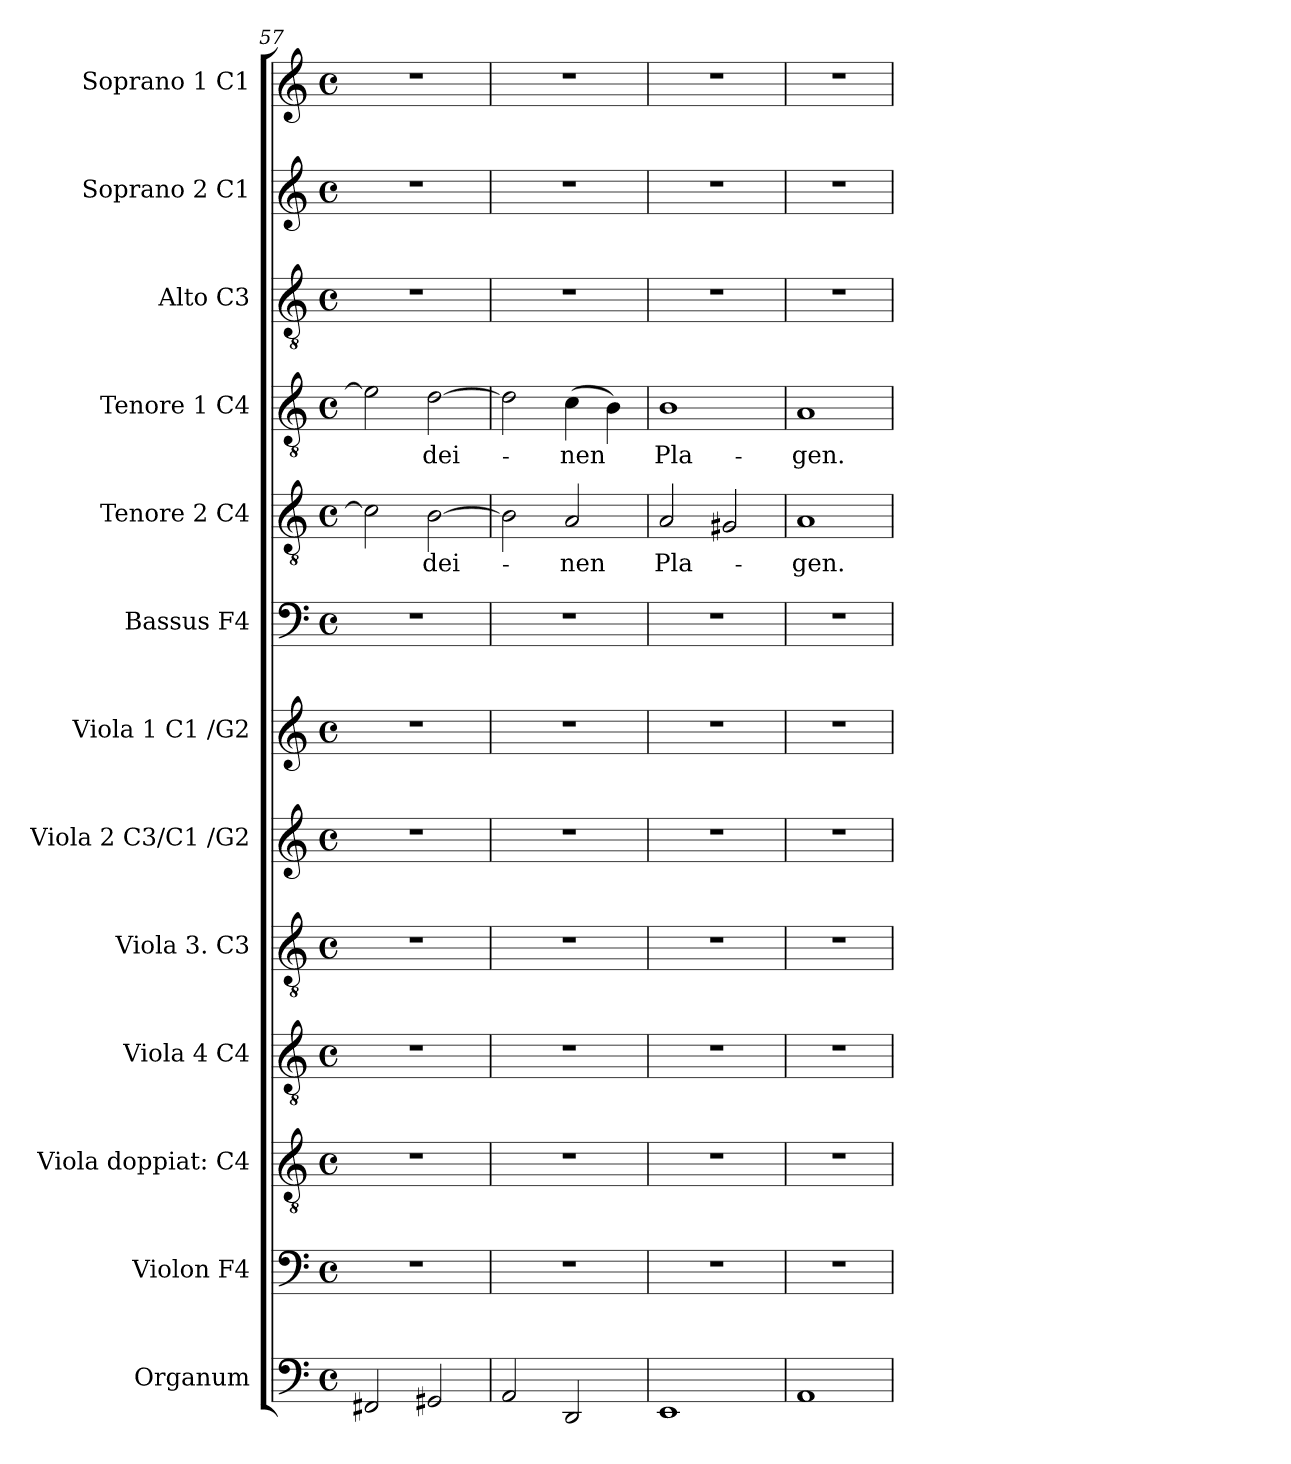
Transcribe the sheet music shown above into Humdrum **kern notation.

**kern	**kern	**kern	**kern	**kern	**kern	**kern	**kern	**kern	**text	**kern	**text	**kern	**kern	**kern
*part13	*part12	*part11	*part10	*part9	*part8	*part7	*part6	*part5	*part5	*part4	*part4	*part3	*part2	*part1
*staff13	*staff12	*staff11	*staff10	*staff9	*staff8	*staff7	*staff6	*staff5	*staff5	*staff4	*staff4	*staff3	*staff2	*staff1
*I"Organum	*I"Violon  F4	*I"Viola doppiat:  C4	*I"Viola 4  C4	*I"Viola 3.  C3	*I"Viola 2  C3/C1 /G2	*I"Viola 1  C1 /G2	*I"Bassus  F4	*I"Tenore 2  C4	*	*I"Tenore 1  C4	*	*I"Alto  C3	*I"Soprano 2  C1	*I"Soprano 1  C1
*	*I'Vln	*I'Vla	*I'Vla	*I'Vla	*I'Vla	*I'Vla	*	*	*	*	*	*	*	*
!!LO:LB:g=z
*clefF4	*clefF4	*clefGv2	*clefGv2	*clefGv2	*clefG2	*clefG2	*clefF4	*clefGv2	*	*clefGv2	*	*clefGv2	*clefG2	*clefG2
*k[]	*k[]	*k[]	*k[]	*k[]	*k[]	*k[]	*k[]	*k[]	*	*k[]	*	*k[]	*k[]	*k[]
*C:	*C:	*C:	*C:	*C:	*C:	*C:	*C:	*C:	*	*C:	*	*C:	*C:	*C:
*M4/4	*M4/4	*M4/4	*M4/4	*M4/4	*M4/4	*M4/4	*M4/4	*M4/4	*	*M4/4	*	*M4/4	*M4/4	*M4/4
*met(c)	*met(c)	*met(c)	*met(c)	*met(c)	*met(c)	*met(c)	*met(c)	*met(c)	*	*met(c)	*	*met(c)	*met(c)	*met(c)
=57	=57	=57	=57	=57	=57	=57	=57	=57	=57	=57	=57	=57	=57	=57
2FF#X/	1r	1r	1r	1r	1r	1r	1r	2c\]	.	2e\]	.	1r	1r	1r
!	!	!	!	!	!	!	!	!	!LO:LY:b	!	!LO:LY:b	!	!	!
2GG#X/	.	.	.	.	.	.	.	[2B\	dei-	[2d\	dei-	.	.	.
=58	=58	=58	=58	=58	=58	=58	=58	=58	=58	=58	=58	=58	=58	=58
2AA/	1r	1r	1r	1r	1r	1r	1r	2B\]	.	2d\]	.	1r	1r	1r
!	!	!	!	!	!	!	!	!	!LO:LY:b	!	!LO:LY:b	!	!	!
2DD/	.	.	.	.	.	.	.	2A/	-nen	(>4c\	-nen	.	.	.
.	.	.	.	.	.	.	.	.	.	4B\)	.	.	.	.
=59	=59	=59	=59	=59	=59	=59	=59	=59	=59	=59	=59	=59	=59	=59
!	!	!	!	!	!	!	!	!	!LO:LY:b	!	!LO:LY:b	!	!	!
1EE	1r	1r	1r	1r	1r	1r	1r	2A/	Pla-	1B	Pla-	1r	1r	1r
.	.	.	.	.	.	.	.	2G#X/	.	.	.	.	.	.
=60	=60	=60	=60	=60	=60	=60	=60	=60	=60	=60	=60	=60	=60	=60
!	!	!	!	!	!	!	!	!	!LO:LY:b	!	!LO:LY:b	!	!	!
1AA	1r	1r	1r	1r	1r	1r	1r	1A	-gen.	1A	-gen.	1r	1r	1r
=	=	=	=	=	=	=	=	=	=	=	=	=	=	=
*-	*-	*-	*-	*-	*-	*-	*-	*-	*-	*-	*-	*-	*-	*-
